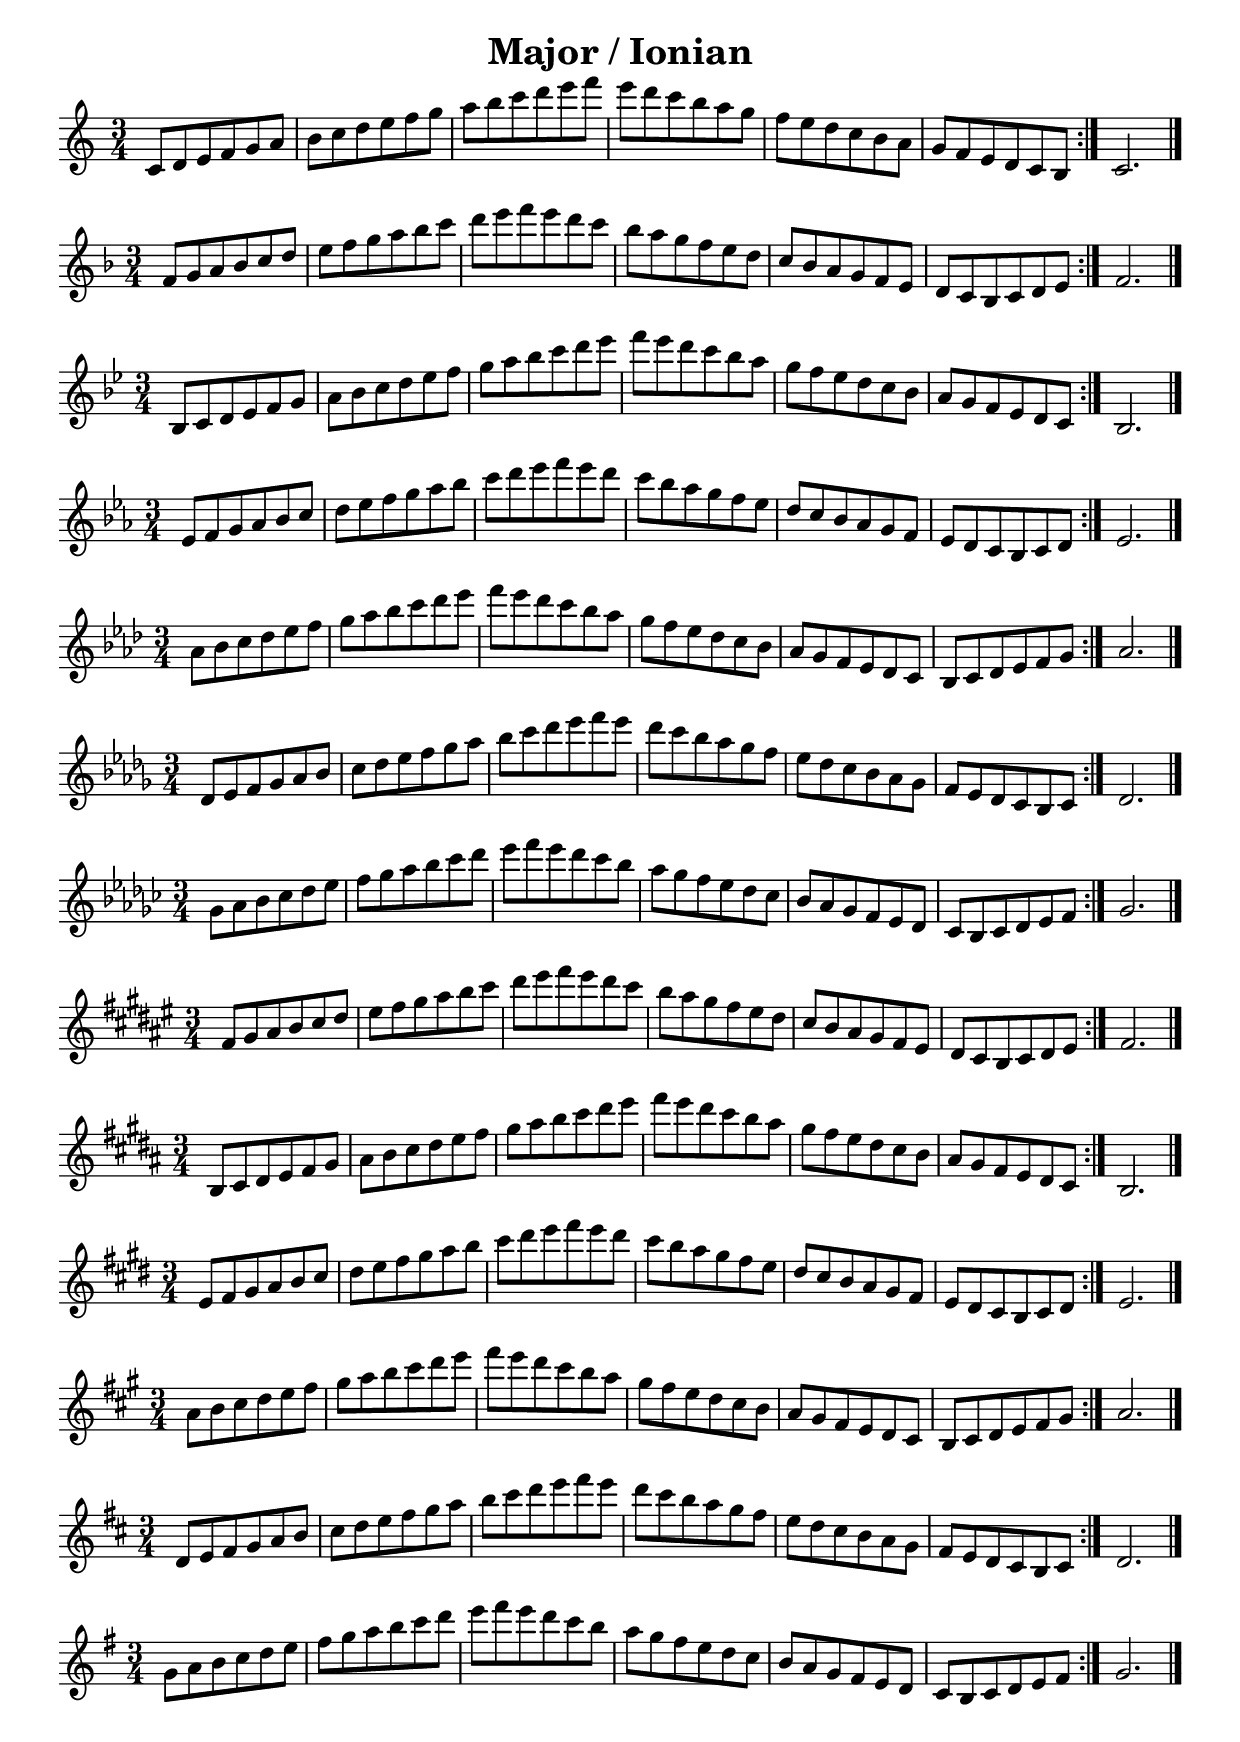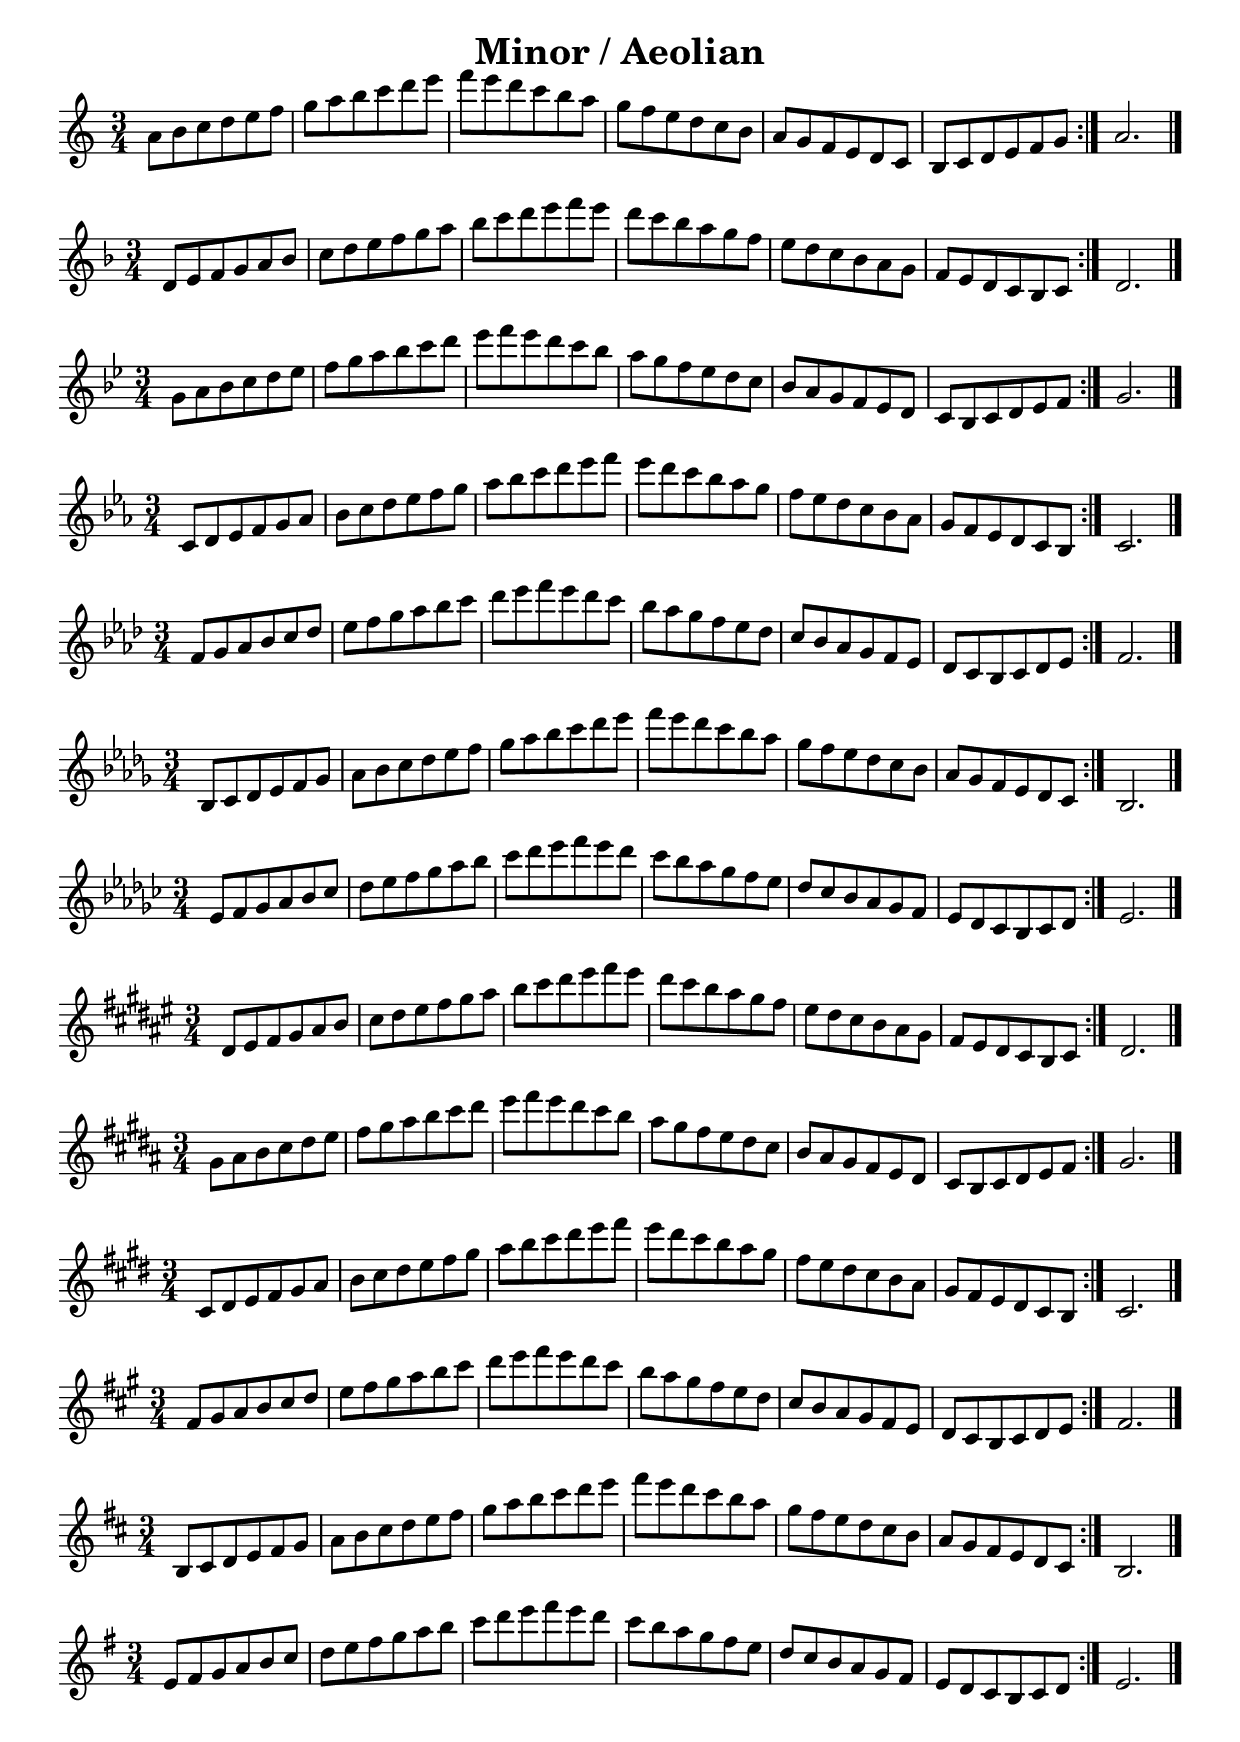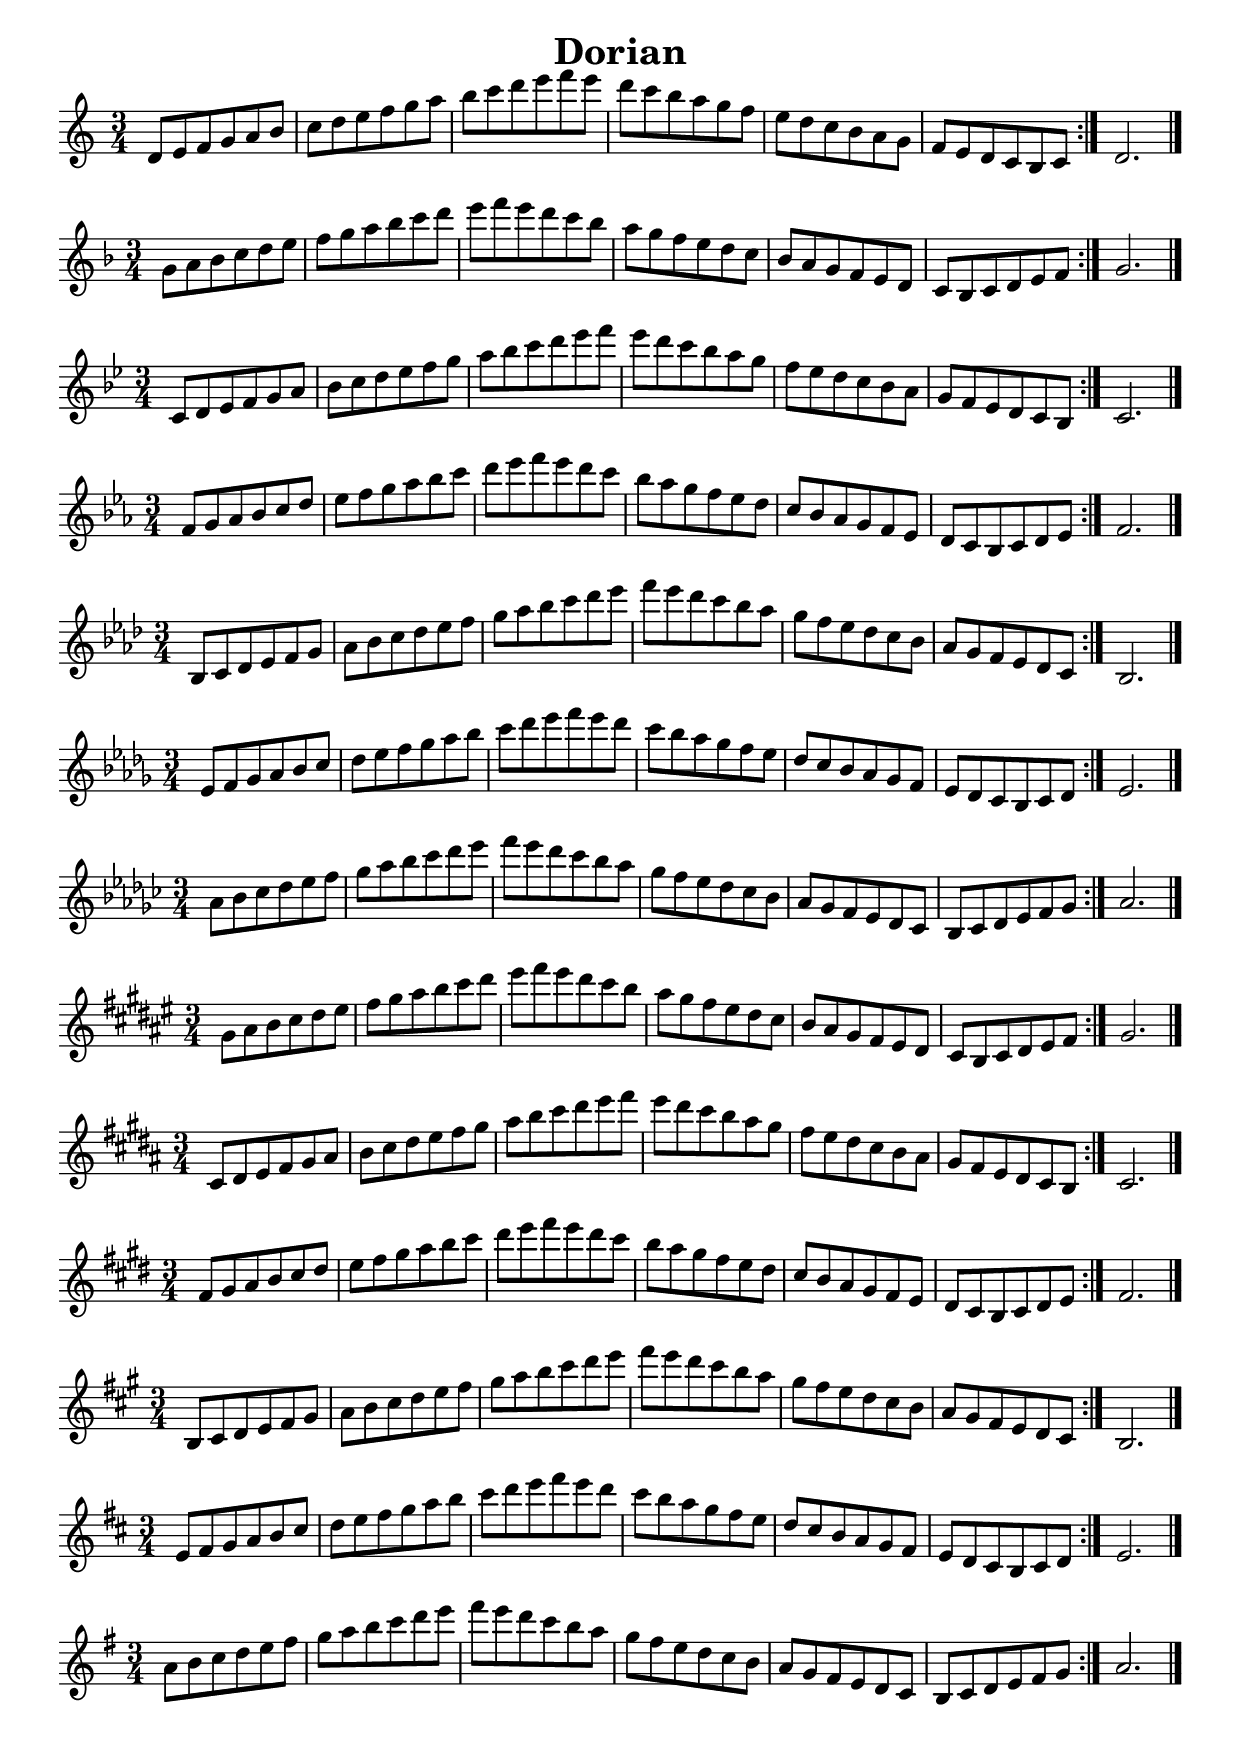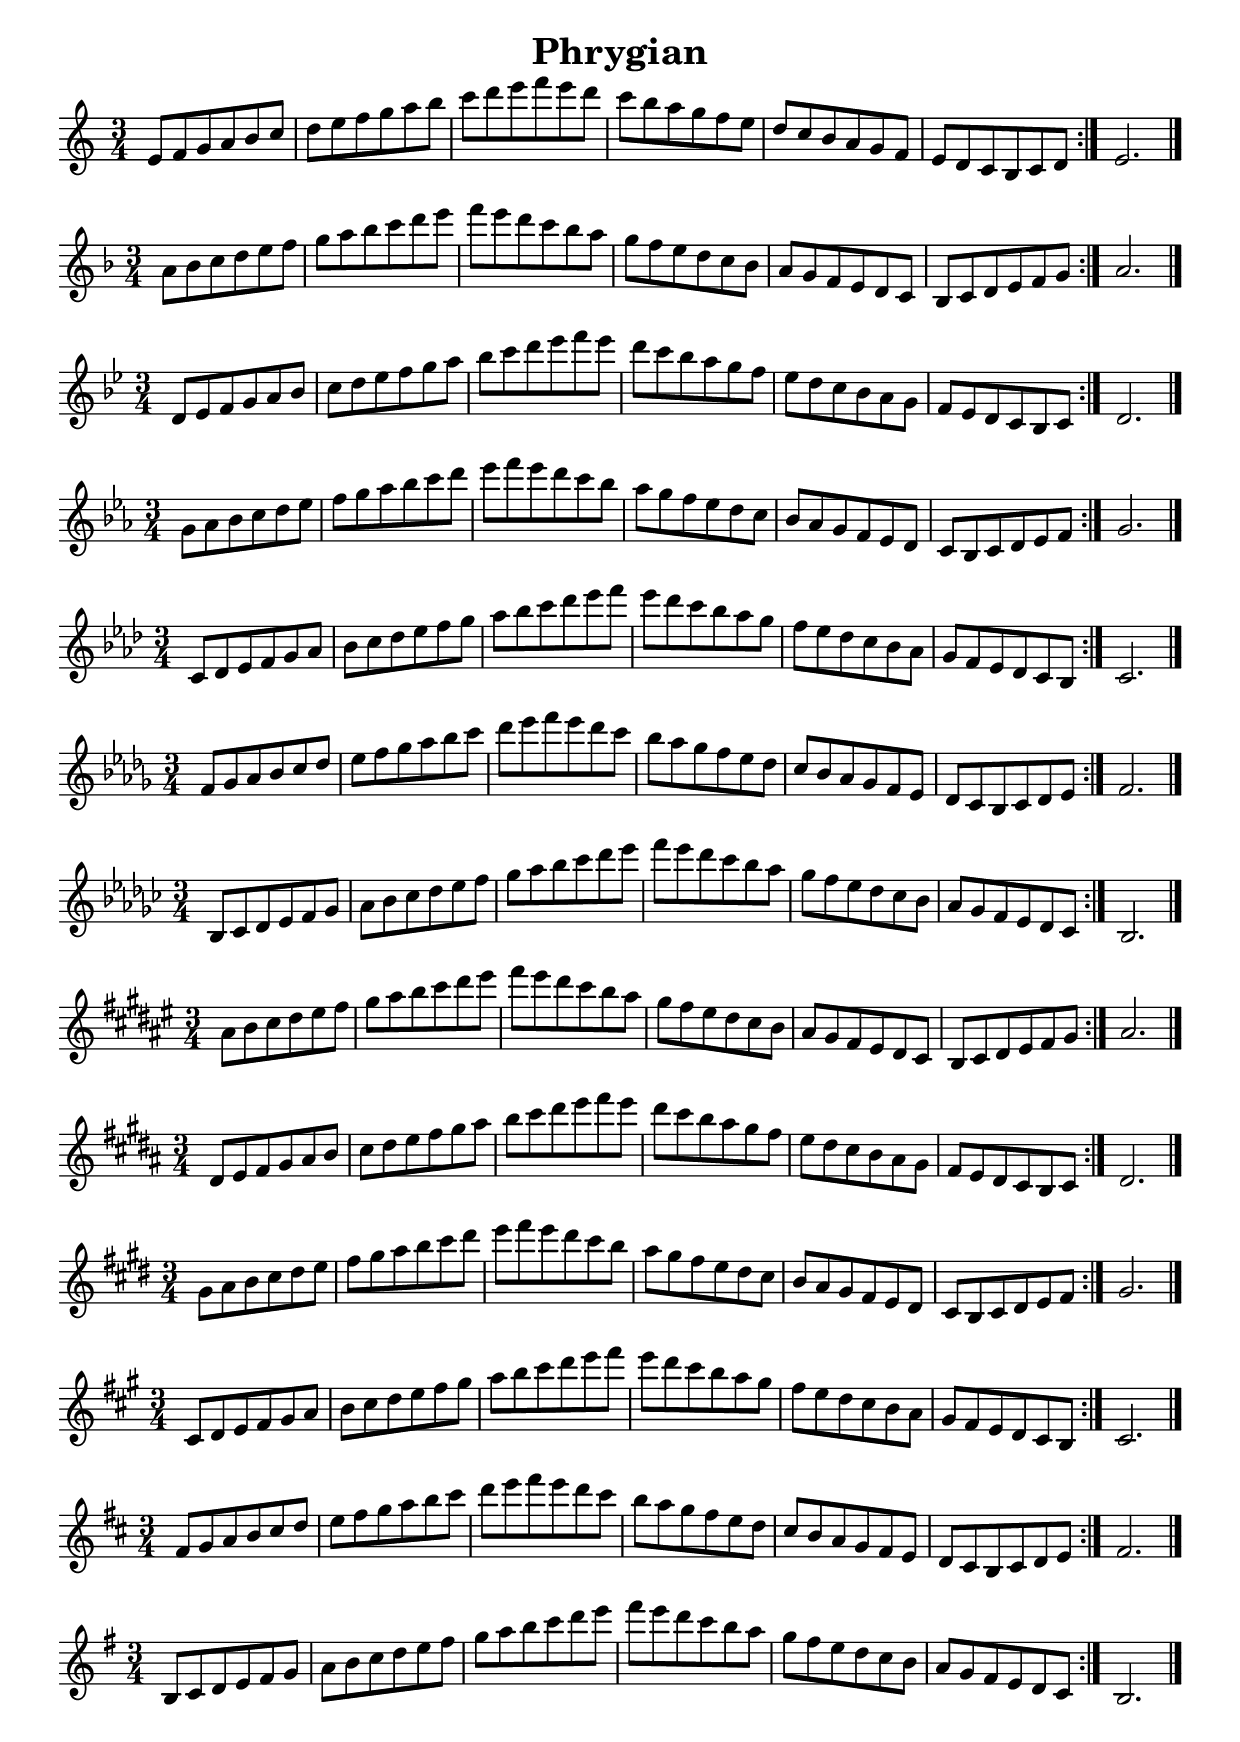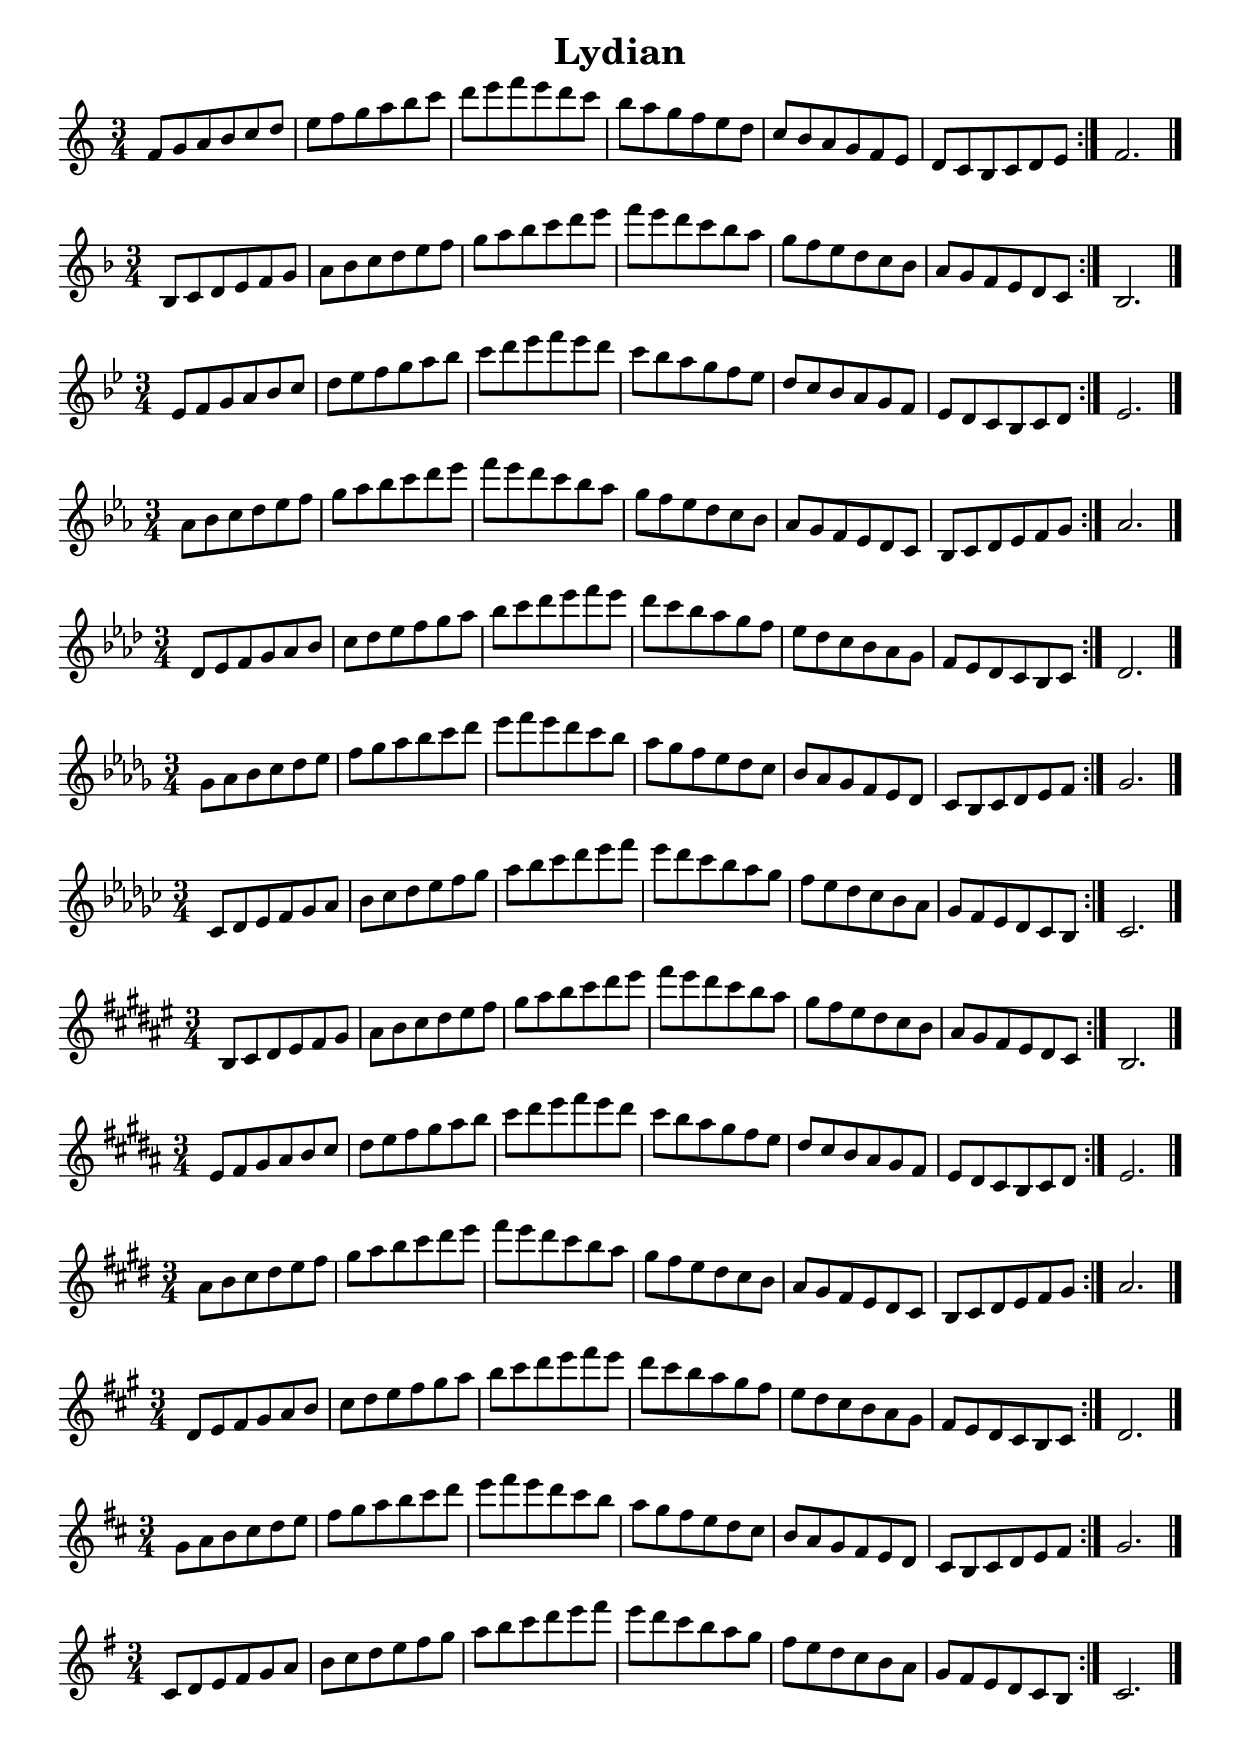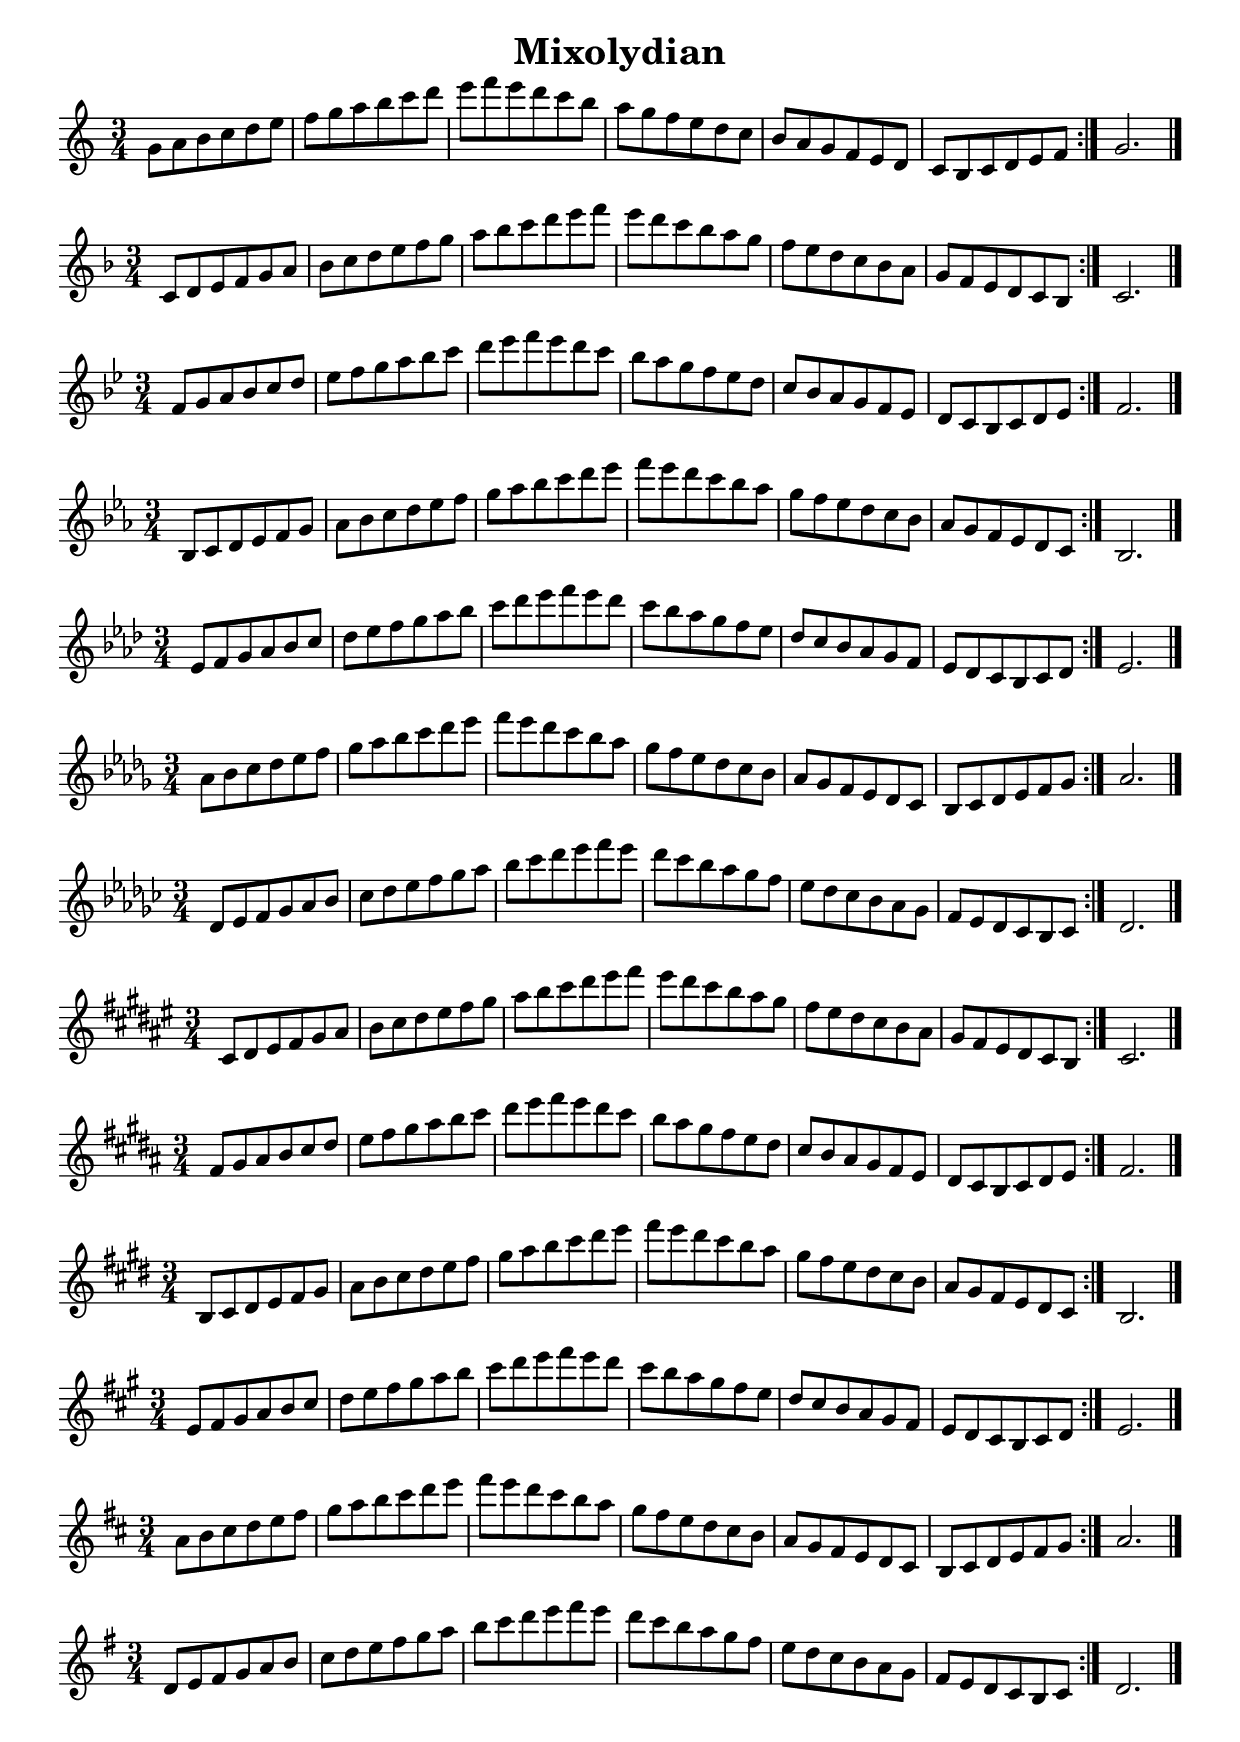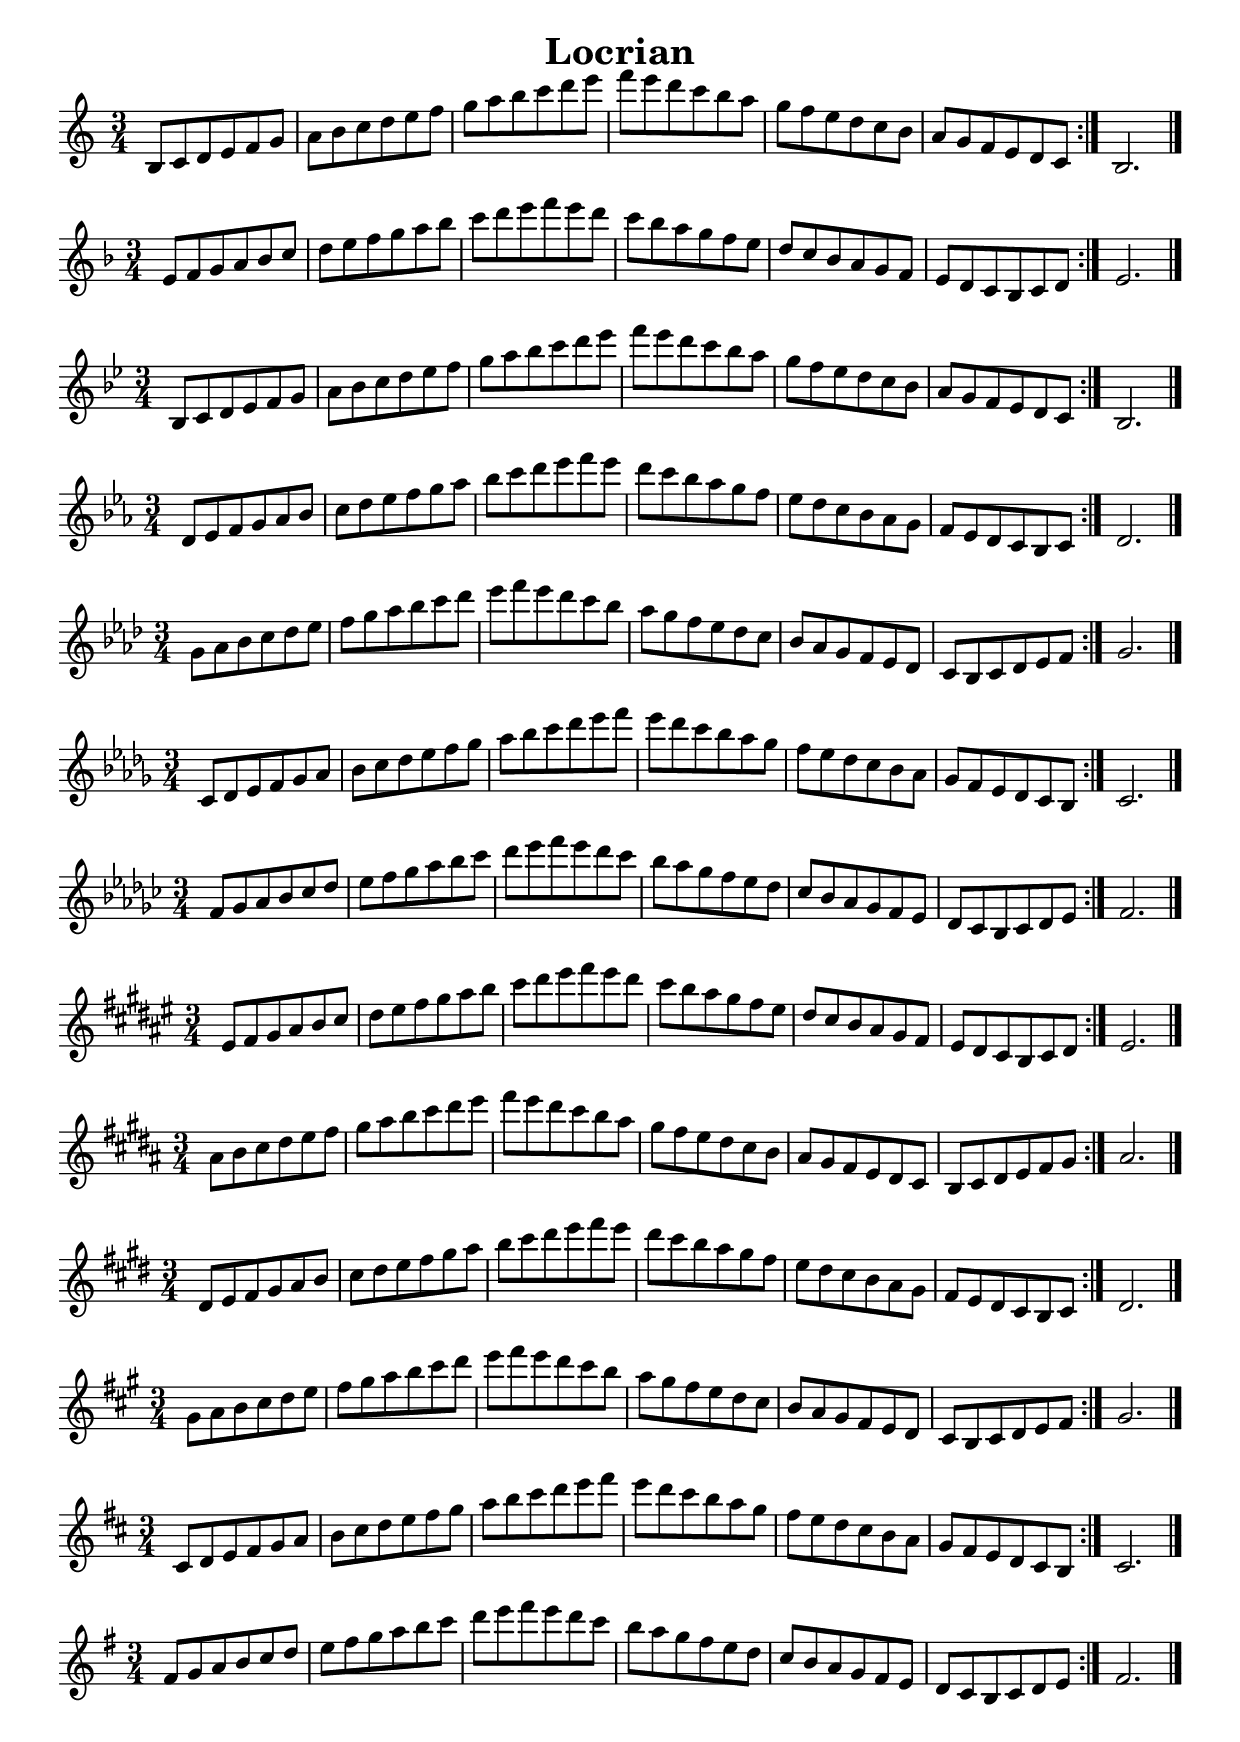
\version "2.22.1"
\language "deutsch"
cmajor = {
  \relative c' {
    \set Staff.printKeyCancellation = ##f
    \set Staff.explicitKeySignatureVisibility = #end-of-line-invisible
    \set Staff.explicitClefVisibility = #end-of-line-invisible
    \override Score.BarNumber.break-visibility = #all-invisible
    \key c \major \repeat volta 2 {
      \time 3/4
      c8 d e f g a h
      c d e f g a h
      c d e f e d
      c h a g f e d
      c h a g f e d
      c h
    } c2. \bar "|."
  }
}
aminor = {
  \relative c' {
    \set Staff.printKeyCancellation = ##f
    \set Staff.explicitKeySignatureVisibility = #end-of-line-invisible
    \set Staff.explicitClefVisibility = #end-of-line-invisible
    \override Score.BarNumber.break-visibility = #all-invisible
    \key a \minor \repeat volta 2 {
      \time 3/4
      a'8 h c d e f g
      a h c d e f e d c h
      a g f e d c h
      a g f e d c h c d e f g
    } a2. \bar "|."
  }
}
ddorian = {
  \relative c' {
    \set Staff.printKeyCancellation = ##f
    \set Staff.explicitKeySignatureVisibility = #end-of-line-invisible
    \set Staff.explicitClefVisibility = #end-of-line-invisible
    \override Score.BarNumber.break-visibility = #all-invisible
    \key d \dorian \repeat volta 2 {
      \time 3/4
      d8 e f g a h c
      d e f g a h c
      d e f e
      d c h a g f e
      d c h a g f e
      d c h c
    } d2. \bar "|."
  }
}
ephrygian = {
  \relative c' {
    \set Staff.printKeyCancellation = ##f
    \set Staff.explicitKeySignatureVisibility = #end-of-line-invisible
    \set Staff.explicitClefVisibility = #end-of-line-invisible
    \override Score.BarNumber.break-visibility = #all-invisible
    \key e \phrygian \repeat volta 2 {
      \time 3/4
      e8 f g a h c d
      e f g a h c d
      e f
      e d c h a g f
      e d c h a g f
      e d c h c d
    } e2. \bar "|."
  }
}
flydian = {
  \relative c' {
    \set Staff.printKeyCancellation = ##f
    \set Staff.explicitKeySignatureVisibility = #end-of-line-invisible
    \set Staff.explicitClefVisibility = #end-of-line-invisible
    \override Score.BarNumber.break-visibility = #all-invisible
    \key f \lydian \repeat volta 2 {
      \time 3/4
      f8 g a h c d e
      f g a h c d e
      f e d c h a g
      f e d c h a g
      f e d c h c d e
    } f2. \bar "|."
  }
}
gmixolydian = {
  \relative c' {
    \set Staff.printKeyCancellation = ##f
    \set Staff.explicitKeySignatureVisibility = #end-of-line-invisible
    \set Staff.explicitClefVisibility = #end-of-line-invisible
    \override Score.BarNumber.break-visibility = #all-invisible
    \key g \mixolydian \repeat volta 2 {
      \time 3/4
      g'8 a h c d e f
      g a h c d e f e d c h a
      g f e d c h a
      g f e d c h c d e f
    } g2. \bar "|."
  }
}
hlocrian = {
  \relative c' {
    \set Staff.printKeyCancellation = ##f
    \set Staff.explicitKeySignatureVisibility = #end-of-line-invisible
    \set Staff.explicitClefVisibility = #end-of-line-invisible
    \override Score.BarNumber.break-visibility = #all-invisible
    \key h \locrian \repeat volta 2 {
      \time 3/4
      h8 c d e f g a
      h c d e f g a
      h c d e f e d c
      h a g f e d c
      h a g f e d c
    } h2. \bar "|."
  }
}

fmajor = {
  \relative c' {
    \set Staff.printKeyCancellation = ##f
    \set Staff.explicitKeySignatureVisibility = #end-of-line-invisible
    \set Staff.explicitClefVisibility = #end-of-line-invisible
    \override Score.BarNumber.break-visibility = #all-invisible
    \key f \major \repeat volta 2 {
      \time 3/4
      f8 g a b c d e
      f g a b c d e
      f e d c b a g
      f e d c b a g
      f e d c b c d
      e
    } f2. \bar "|."
  }
}
dminor = {
  \relative c' {
    \set Staff.printKeyCancellation = ##f
    \set Staff.explicitKeySignatureVisibility = #end-of-line-invisible
    \set Staff.explicitClefVisibility = #end-of-line-invisible
    \override Score.BarNumber.break-visibility = #all-invisible
    \key d \minor \repeat volta 2 {
      \time 3/4
      d8 e f g a b c
      d e f g a b c
      d e f e
      d c b a g f e
      d c b a g f e
      d c b c
    } d2. \bar "|."
  }
}
gdorian = {
  \relative c' {
    \set Staff.printKeyCancellation = ##f
    \set Staff.explicitKeySignatureVisibility = #end-of-line-invisible
    \set Staff.explicitClefVisibility = #end-of-line-invisible
    \override Score.BarNumber.break-visibility = #all-invisible
    \key g \dorian \repeat volta 2 {
      \time 3/4
      g'8 a b c d e f
      g a b c d e f e d c b a
      g f e d c b a
      g f e d c b c d e f
    } g2. \bar "|."
  }
}
aphrygian = {
  \relative c' {
    \set Staff.printKeyCancellation = ##f
    \set Staff.explicitKeySignatureVisibility = #end-of-line-invisible
    \set Staff.explicitClefVisibility = #end-of-line-invisible
    \override Score.BarNumber.break-visibility = #all-invisible
    \key a \phrygian \repeat volta 2 {
      \time 3/4
      a'8 b c d e f g
      a b c d e f e d c b
      a g f e d c b
      a g f e d c b c d e f g
    } a2. \bar "|."
  }
}
blydian = {
  \relative c' {
    \set Staff.printKeyCancellation = ##f
    \set Staff.explicitKeySignatureVisibility = #end-of-line-invisible
    \set Staff.explicitClefVisibility = #end-of-line-invisible
    \override Score.BarNumber.break-visibility = #all-invisible
    \key b \lydian \repeat volta 2 {
      \time 3/4
      b8 c d e f g a
      b c d e f g a
      b c d e f e d c
      b a g f e d c
      b a g f e d c
    } b2. \bar "|."
  }
}
cmixolydian = {
  \relative c' {
    \set Staff.printKeyCancellation = ##f
    \set Staff.explicitKeySignatureVisibility = #end-of-line-invisible
    \set Staff.explicitClefVisibility = #end-of-line-invisible
    \override Score.BarNumber.break-visibility = #all-invisible
    \key c \mixolydian \repeat volta 2 {
      \time 3/4
      c8 d e f g a b
      c d e f g a b
      c d e f e d 
      c b a g f e d
      c b a g f e d
      c b
    } c2. \bar "|."
  }
}
elocrian = {
  \relative c' {
    \set Staff.printKeyCancellation = ##f
    \set Staff.explicitKeySignatureVisibility = #end-of-line-invisible
    \set Staff.explicitClefVisibility = #end-of-line-invisible
    \override Score.BarNumber.break-visibility = #all-invisible
    \key e \locrian \repeat volta 2 {
      \time 3/4
      e8 f g a b c d
      e f g a b c d
      e f
      e d c b a g f
      e d c b a g f
      e d c b c d
    } e2. \bar "|."
  }
}

bmajor = {
  \relative c' {
    \set Staff.printKeyCancellation = ##f
    \set Staff.explicitKeySignatureVisibility = #end-of-line-invisible
    \set Staff.explicitClefVisibility = #end-of-line-invisible
    \override Score.BarNumber.break-visibility = #all-invisible
    \key b \major \repeat volta 2 {
      \time 3/4
      b8 c d es f g a
      b c d es f g a
      b c d es f es d c
      b a g f es d c
      b a g f es d c
    } b2. \bar "|."
  }
}
gminor = {
  \relative c' {
    \set Staff.printKeyCancellation = ##f
    \set Staff.explicitKeySignatureVisibility = #end-of-line-invisible
    \set Staff.explicitClefVisibility = #end-of-line-invisible
    \override Score.BarNumber.break-visibility = #all-invisible
    \key g \minor \repeat volta 2 {
      \time 3/4
      g'8 a b c d es f
      g a b c d es f es d c b a
      g f es d c b a
      g f es d c b c d es f
    } g2. \bar "|."
  }
}
cdorian = {
  \relative c' {
    \set Staff.printKeyCancellation = ##f
    \set Staff.explicitKeySignatureVisibility = #end-of-line-invisible
    \set Staff.explicitClefVisibility = #end-of-line-invisible
    \override Score.BarNumber.break-visibility = #all-invisible
    \key c \dorian \repeat volta 2 {
      \time 3/4
      c8 d es f g a b
      c d es f g a b
      c d es f es d
      c b a g f es d
      c b a g f es d
      c b
    } c2. \bar "|."
  }
}
dphrygian = {
  \relative c' {
    \set Staff.printKeyCancellation = ##f
    \set Staff.explicitKeySignatureVisibility = #end-of-line-invisible
    \set Staff.explicitClefVisibility = #end-of-line-invisible
    \override Score.BarNumber.break-visibility = #all-invisible
    \key d \phrygian \repeat volta 2 {
      \time 3/4
      d8 es f g a b c
      d es f g a b c
      d es f es
      d c b a g f es
      d c b a g f es
      d c b c
    } d2. \bar "|."
  }
}
eslydian = {
  \relative c' {
    \set Staff.printKeyCancellation = ##f
    \set Staff.explicitKeySignatureVisibility = #end-of-line-invisible
    \set Staff.explicitClefVisibility = #end-of-line-invisible
    \override Score.BarNumber.break-visibility = #all-invisible
    \key es \lydian \repeat volta 2 {
      \time 3/4
      es8 f g a b c d
      es f g a b c d
      es f
      es d c b a g f
      es d c b a g f
      es d c b c d
    } es2. \bar "|."
  }
}
fmixolydian = {
  \relative c' {
    \set Staff.printKeyCancellation = ##f
    \set Staff.explicitKeySignatureVisibility = #end-of-line-invisible
    \set Staff.explicitClefVisibility = #end-of-line-invisible
    \override Score.BarNumber.break-visibility = #all-invisible
    \key f \mixolydian \repeat volta 2 {
      \time 3/4
      f8 g a b c d es
      f g a b c d es
      f es d c b a g
      f es d c b a g
      f es d c b c d es
    } f2. \bar "|."
  }
}
alocrian = {
  \relative c' {
    \set Staff.printKeyCancellation = ##f
    \set Staff.explicitKeySignatureVisibility = #end-of-line-invisible
    \set Staff.explicitClefVisibility = #end-of-line-invisible
    \override Score.BarNumber.break-visibility = #all-invisible
    \key a \locrian \repeat volta 2 {
      \time 3/4
      b8 c d es f g a
      b c d es f g a
      b c d es f es d c
      b a g f es d c
      b a g f es d c
    } b2. \bar "|."
  }
}

esmajor = {
  \relative c' {
    \set Staff.printKeyCancellation = ##f
    \set Staff.explicitKeySignatureVisibility = #end-of-line-invisible
    \set Staff.explicitClefVisibility = #end-of-line-invisible
    \override Score.BarNumber.break-visibility = #all-invisible
    \key es \major \repeat volta 2 {
      \time 3/4
      es8 f g as b c d
      es f g as b c d
      es f
      es d c b as g f
      es d c b as g f
      es d c b c d
    } es2. \bar "|."
  }
}
cminor = {
  \relative c' {
    \set Staff.printKeyCancellation = ##f
    \set Staff.explicitKeySignatureVisibility = #end-of-line-invisible
    \set Staff.explicitClefVisibility = #end-of-line-invisible
    \override Score.BarNumber.break-visibility = #all-invisible
    \key c \minor \repeat volta 2 {
      \time 3/4
      c8 d es f g as b
      c d es f g as b
      c d es f es d
      c b as g f es d
      c b as g f es d
      c b
    } c2. \bar "|."
  }
}
fdorian = {
  \relative c' {
    \set Staff.printKeyCancellation = ##f
    \set Staff.explicitKeySignatureVisibility = #end-of-line-invisible
    \set Staff.explicitClefVisibility = #end-of-line-invisible
    \override Score.BarNumber.break-visibility = #all-invisible
    \key f \dorian \repeat volta 2 {
      \time 3/4
      f8 g as b c d es
      f g as b c d es
      f es d c b as g
      f es d c b as g
      f es d c b c d es
    } f2. \bar "|."
  }
}
gphrygian = {
  \relative c' {
    \set Staff.printKeyCancellation = ##f
    \set Staff.explicitKeySignatureVisibility = #end-of-line-invisible
    \set Staff.explicitClefVisibility = #end-of-line-invisible
    \override Score.BarNumber.break-visibility = #all-invisible
    \key g \phrygian \repeat volta 2 {
      \time 3/4
      g'8 as b c d es f
      g as b c d es f es d c b as
      g f es d c b as
      g f es d c b c d es f 
    } g2. \bar "|."
  }
}
aslydian = {
  \relative c' {
    \set Staff.printKeyCancellation = ##f
    \set Staff.explicitKeySignatureVisibility = #end-of-line-invisible
    \set Staff.explicitClefVisibility = #end-of-line-invisible
    \override Score.BarNumber.break-visibility = #all-invisible
    \key as \lydian \repeat volta 2 {
      \time 3/4
      as'8 b c d es f g
      as b c d es f es d c b
      as g f es d c b
      as g f es d c b c d es f g
    } as2. \bar "|."
  }
}
bmixolydian = {
  \relative c' {
    \set Staff.printKeyCancellation = ##f
    \set Staff.explicitKeySignatureVisibility = #end-of-line-invisible
    \set Staff.explicitClefVisibility = #end-of-line-invisible
    \override Score.BarNumber.break-visibility = #all-invisible
    \key b \mixolydian \repeat volta 2 {
      \time 3/4
      b8 c d es f g as
      b c d es f g as
      b c d es f es d c
      b as g f es d c
      b as g f es d c
    } b2. \bar "|."
  }
}
dlocrian = {
  \relative c' {
    \set Staff.printKeyCancellation = ##f
    \set Staff.explicitKeySignatureVisibility = #end-of-line-invisible
    \set Staff.explicitClefVisibility = #end-of-line-invisible
    \override Score.BarNumber.break-visibility = #all-invisible
    \key d \locrian \repeat volta 2 {
      \time 3/4
      d8 es f g as b c
      d es f g as b c
      d es f es
      d c b as g f es
      d c b as g f es
      d c b c
    } d2. \bar "|."
  }
}

asmajor = {
  \relative c' {
    \set Staff.printKeyCancellation = ##f
    \set Staff.explicitKeySignatureVisibility = #end-of-line-invisible
    \set Staff.explicitClefVisibility = #end-of-line-invisible
    \override Score.BarNumber.break-visibility = #all-invisible
    \key as \major \repeat volta 2 {
      \time 3/4
      as'8 b c des es f g
      as b c des es f es des c b
      as g f es des c b
      as g f es des c b c des es f g
    } as2. \bar "|."
  }
}
fminor = {
  \relative c' {
    \set Staff.printKeyCancellation = ##f
    \set Staff.explicitKeySignatureVisibility = #end-of-line-invisible
    \set Staff.explicitClefVisibility = #end-of-line-invisible
    \override Score.BarNumber.break-visibility = #all-invisible
    \key f \minor \repeat volta 2 {
      \time 3/4
      f8 g as b c des es
      f g as b c des es
      f es des c b as g
      f es des c b as g
      f es des c b c des es
    } f2. \bar "|."
  }
}
bdorian = {
  \relative c' {
    \set Staff.printKeyCancellation = ##f
    \set Staff.explicitKeySignatureVisibility = #end-of-line-invisible
    \set Staff.explicitClefVisibility = #end-of-line-invisible
    \override Score.BarNumber.break-visibility = #all-invisible
    \key b \dorian \repeat volta 2 {
      \time 3/4
      b8 c des es f g as
      b c des es f g as
      b c des es f es des c
      b as g f es des c
      b as g f es des c
    } b2. \bar "|."
  }
}
cphrygian = {
  \relative c' {
    \set Staff.printKeyCancellation = ##f
    \set Staff.explicitKeySignatureVisibility = #end-of-line-invisible
    \set Staff.explicitClefVisibility = #end-of-line-invisible
    \override Score.BarNumber.break-visibility = #all-invisible
    \key c \phrygian \repeat volta 2 {
      \time 3/4
      c8 des es f g as b
      c des es f g as b
      c des es f es des
      c b as g f es des
      c b as g f es des
      c b
    } c2. \bar "|."
  }
}
deslydian = {
  \relative c' {
    \set Staff.printKeyCancellation = ##f
    \set Staff.explicitKeySignatureVisibility = #end-of-line-invisible
    \set Staff.explicitClefVisibility = #end-of-line-invisible
    \override Score.BarNumber.break-visibility = #all-invisible
    \key des \lydian \repeat volta 2 {
      \time 3/4
      des8 es f g as b c
      des es f g as b c
      des es f es
      des c b as g f es
      des c b as g f es
      des c b c
    } des2. \bar "|."
  }
}
esmixolydian = {
  \relative c' {
    \set Staff.printKeyCancellation = ##f
    \set Staff.explicitKeySignatureVisibility = #end-of-line-invisible
    \set Staff.explicitClefVisibility = #end-of-line-invisible
    \override Score.BarNumber.break-visibility = #all-invisible
    \key es \mixolydian \repeat volta 2 {
      \time 3/4
      es8 f g as b c des
      es f g as b c des
      es f
      es des c b as g f
      es des c b as g f
      es des c b c des
    } es2. \bar "|."
  }
}
glocrian = {
  \relative c' {
    \set Staff.printKeyCancellation = ##f
    \set Staff.explicitKeySignatureVisibility = #end-of-line-invisible
    \set Staff.explicitClefVisibility = #end-of-line-invisible
    \override Score.BarNumber.break-visibility = #all-invisible
    \key g \locrian \repeat volta 2 {
      \time 3/4
      g'8 as b c des es f
      g as b c des es f es des c b as
      g f es des c b as
      g f es des c b c des es f
    } g2. \bar "|."
  }
}

desmajor = {
  \relative c' {
    \set Staff.printKeyCancellation = ##f
    \set Staff.explicitKeySignatureVisibility = #end-of-line-invisible
    \set Staff.explicitClefVisibility = #end-of-line-invisible
    \override Score.BarNumber.break-visibility = #all-invisible
    \key des \major \repeat volta 2 {
      \time 3/4
      des8 es f ges as b c
      des es f ges as b c
      des es f es
      des c b as ges f es
      des c b as ges f es
      des c b c
    } des2. \bar "|."
  }
}
bminor = {
  \relative c' {
    \set Staff.printKeyCancellation = ##f
    \set Staff.explicitKeySignatureVisibility = #end-of-line-invisible
    \set Staff.explicitClefVisibility = #end-of-line-invisible
    \override Score.BarNumber.break-visibility = #all-invisible
    \key b \minor \repeat volta 2 {
      \time 3/4
      b8 c des es f ges as
      b c des es f ges as
      b c des es f es des c
      b as ges f es des c
      b as ges f es des c
    } b2. \bar "|."
  }
}
esdorian = {
  \relative c' {
    \set Staff.printKeyCancellation = ##f
    \set Staff.explicitKeySignatureVisibility = #end-of-line-invisible
    \set Staff.explicitClefVisibility = #end-of-line-invisible
    \override Score.BarNumber.break-visibility = #all-invisible
    \key es \dorian \repeat volta 2 {
      \time 3/4
      es8 f ges as b c des
      es f ges as b c des
      es f
      es des c b as ges f
      es des c b as ges f
      es des c b c des
    } es2. \bar "|."
  }
}
fphrygian = {
  \relative c' {
    \set Staff.printKeyCancellation = ##f
    \set Staff.explicitKeySignatureVisibility = #end-of-line-invisible
    \set Staff.explicitClefVisibility = #end-of-line-invisible
    \override Score.BarNumber.break-visibility = #all-invisible
    \key f \phrygian \repeat volta 2 {
      \time 3/4
      f8 ges as b c des es
      f ges as b c des es
      f es des c b as ges
      f es des c b as ges
      f es des c b c des es
    } f2. \bar "|."
  }
}
geslydian = {
  \relative c' {
    \set Staff.printKeyCancellation = ##f
    \set Staff.explicitKeySignatureVisibility = #end-of-line-invisible
    \set Staff.explicitClefVisibility = #end-of-line-invisible
    \override Score.BarNumber.break-visibility = #all-invisible
    \key ges \lydian \repeat volta 2 {
      \time 3/4
      ges'8 as b c des es f
      ges as b c des es f es des c b as
      ges f es des c b as
      ges f es des c b c des es f
    } ges2. \bar "|."
  }
}
asmixolydian = {
  \relative c' {
    \set Staff.printKeyCancellation = ##f
    \set Staff.explicitKeySignatureVisibility = #end-of-line-invisible
    \set Staff.explicitClefVisibility = #end-of-line-invisible
    \override Score.BarNumber.break-visibility = #all-invisible
    \key as \mixolydian \repeat volta 2 {
      \time 3/4
      as'8 b c des es f ges
      as b c des es f es des c b
      as ges f es des c b
      as ges f es des c b c des es f ges
    } as2. \bar "|."
  }
}
clocrian = {
  \relative c' {
    \set Staff.printKeyCancellation = ##f
    \set Staff.explicitKeySignatureVisibility = #end-of-line-invisible
    \set Staff.explicitClefVisibility = #end-of-line-invisible
    \override Score.BarNumber.break-visibility = #all-invisible
    \key c \locrian \repeat volta 2 {
      \time 3/4
      c8 des es f ges as b
      c des es f ges as b
      c des es f es des
      c b as ges f es des
      c b as ges f es des
      c b
    } c2. \bar "|."
  }
}

fismajor = {
  \relative c' {
    \set Staff.printKeyCancellation = ##f
    \set Staff.explicitKeySignatureVisibility = #end-of-line-invisible
    \set Staff.explicitClefVisibility = #end-of-line-invisible
    \override Score.BarNumber.break-visibility = #all-invisible
    \key fis \major \repeat volta 2 {
      \time 3/4
      fis8 gis ais h cis dis eis
      fis gis ais h cis dis eis
      fis eis dis cis h ais gis
      fis eis dis cis h ais gis
      fis eis dis cis h cis dis eis
    } fis2. \bar "|."
  }
}
disminor = {
  \relative c' {
    \set Staff.printKeyCancellation = ##f
    \set Staff.explicitKeySignatureVisibility = #end-of-line-invisible
    \set Staff.explicitClefVisibility = #end-of-line-invisible
    \override Score.BarNumber.break-visibility = #all-invisible
    \key dis \minor \repeat volta 2 {
      \time 3/4
      dis8 eis fis gis ais h cis
      dis eis fis gis ais h cis
      dis eis fis eis
      dis cis h ais gis fis eis
      dis cis h ais gis fis eis
      dis cis h cis
    } dis2. \bar "|."
  }
}
gisdorian = {
  \relative c' {
    \set Staff.printKeyCancellation = ##f
    \set Staff.explicitKeySignatureVisibility = #end-of-line-invisible
    \set Staff.explicitClefVisibility = #end-of-line-invisible
    \override Score.BarNumber.break-visibility = #all-invisible
    \key gis \dorian \repeat volta 2 {
      \time 3/4
      gis'8 ais h cis dis eis fis
      gis ais h cis dis eis fis eis dis cis h ais
      gis fis eis dis cis h ais
      gis fis eis dis cis h cis dis eis fis
    } gis2. \bar "|."
  }
}
aisphrygian = {
  \relative c' {
    \set Staff.printKeyCancellation = ##f
    \set Staff.explicitKeySignatureVisibility = #end-of-line-invisible
    \set Staff.explicitClefVisibility = #end-of-line-invisible
    \override Score.BarNumber.break-visibility = #all-invisible
    \key ais \phrygian \repeat volta 2 {
      \time 3/4
      ais'8 h cis dis eis fis gis
      ais h cis dis eis fis eis dis cis h
      ais gis fis eis dis cis h
      ais gis fis eis dis cis h cis dis eis fis gis
    } ais2. \bar "|."
  }
}
hlydian = {
  \relative c' {
    \set Staff.printKeyCancellation = ##f
    \set Staff.explicitKeySignatureVisibility = #end-of-line-invisible
    \set Staff.explicitClefVisibility = #end-of-line-invisible
    \override Score.BarNumber.break-visibility = #all-invisible
    \key h \lydian \repeat volta 2 {
      \time 3/4
      h8 cis dis eis fis gis ais
      h cis dis eis fis gis ais
      h cis dis eis fis eis dis cis
      h ais gis fis eis dis cis
      h ais gis fis eis dis cis
    } h2. \bar "|."
  }
}
cismixolydian = {
  \relative c' {
    \set Staff.printKeyCancellation = ##f
    \set Staff.explicitKeySignatureVisibility = #end-of-line-invisible
    \set Staff.explicitClefVisibility = #end-of-line-invisible
    \override Score.BarNumber.break-visibility = #all-invisible
    \key cis \mixolydian \repeat volta 2 {
      \time 3/4
      cis8 dis eis fis gis ais h
      cis dis eis fis gis ais h
      cis dis eis fis eis dis
      cis h ais gis fis eis dis
      cis h ais gis fis eis dis
      cis h
    } cis2. \bar "|."
  }
}
eislocrian = {
  \relative c' {
    \set Staff.printKeyCancellation = ##f
    \set Staff.explicitKeySignatureVisibility = #end-of-line-invisible
    \set Staff.explicitClefVisibility = #end-of-line-invisible
    \override Score.BarNumber.break-visibility = #all-invisible
    \key eis \locrian \repeat volta 2 {
      \time 3/4
      eis8 fis gis ais h cis dis
      eis fis gis ais h cis dis
      eis fis
      eis dis cis h ais gis fis
      eis dis cis h ais gis fis
      eis dis cis h cis dis
    } eis2. \bar "|."
  }
}

gesmajor = {
  \relative c' {
    \set Staff.printKeyCancellation = ##f
    \set Staff.explicitKeySignatureVisibility = #end-of-line-invisible
    \set Staff.explicitClefVisibility = #end-of-line-invisible
    \override Score.BarNumber.break-visibility = #all-invisible
    \key ges \major \repeat volta 2 {
      \time 3/4
      ges'8 as b ces des es f
      ges as b ces des es f es des ces b as
      ges f es des ces b as
      ges f es des ces b ces des es f
    } ges2. \bar "|."
  }
}
esminor = {
  \relative c' {
    \set Staff.printKeyCancellation = ##f
    \set Staff.explicitKeySignatureVisibility = #end-of-line-invisible
    \set Staff.explicitClefVisibility = #end-of-line-invisible
    \override Score.BarNumber.break-visibility = #all-invisible
    \key es \minor \repeat volta 2 {
      \time 3/4
      es8 f ges as b ces des
      es f ges as b ces des
      es f
      es des ces b as ges f
      es des ces b as ges f
      es des ces b ces des
    } es2. \bar "|."
  }
}
asdorian = {
  \relative c' {
    \set Staff.printKeyCancellation = ##f
    \set Staff.explicitKeySignatureVisibility = #end-of-line-invisible
    \set Staff.explicitClefVisibility = #end-of-line-invisible
    \override Score.BarNumber.break-visibility = #all-invisible
    \key as \dorian \repeat volta 2 {
      \time 3/4
      as'8 b ces des es f ges
      as b ces des es f es des ces b
      as ges f es des ces b
      as ges f es des ces b ces des es f ges
    } as2. \bar "|."
  }
}
bphrygian = {
  \relative c' {
    \set Staff.printKeyCancellation = ##f
    \set Staff.explicitKeySignatureVisibility = #end-of-line-invisible
    \set Staff.explicitClefVisibility = #end-of-line-invisible
    \override Score.BarNumber.break-visibility = #all-invisible
    \key b \phrygian \repeat volta 2 {
      \time 3/4
      b8 ces des es f ges as
      b ces des es f ges as
      b ces des es f es des ces
      b as ges f es des ces
      b as ges f es des ces
    } b2. \bar "|."
  }
}
ceslydian = {
  \relative c' {
    \set Staff.printKeyCancellation = ##f
    \set Staff.explicitKeySignatureVisibility = #end-of-line-invisible
    \set Staff.explicitClefVisibility = #end-of-line-invisible
    \override Score.BarNumber.break-visibility = #all-invisible
    \key ces \lydian \repeat volta 2 {
      \time 3/4
      ces8 des es f ges as b
      ces des es f ges as b
      ces des es f es des
      ces b as ges f es des
      ces b as ges f es des
      ces b
    } ces2. \bar "|."
  }
}
desmixolydian = {
  \relative c' {
    \set Staff.printKeyCancellation = ##f
    \set Staff.explicitKeySignatureVisibility = #end-of-line-invisible
    \set Staff.explicitClefVisibility = #end-of-line-invisible
    \override Score.BarNumber.break-visibility = #all-invisible
    \key des \mixolydian \repeat volta 2 {
      \time 3/4
      des8 es f ges as b ces
      des es f ges as b ces
      des es f es
      des ces b as ges f es
      des ces b as ges f es
      des ces b ces
    } des2. \bar "|."
  }
}
flocrian = {
  \relative c' {
    \set Staff.printKeyCancellation = ##f
    \set Staff.explicitKeySignatureVisibility = #end-of-line-invisible
    \set Staff.explicitClefVisibility = #end-of-line-invisible
    \override Score.BarNumber.break-visibility = #all-invisible
    \key f \locrian \repeat volta 2 {
      \time 3/4
      f8 ges as b ces des es
      f ges as b ces des es
      f es des ces b as ges
      f es des ces b as ges
      f es des ces b ces des es
    } f2. \bar "|."
  }
}

hmajor = {
  \relative c' {
    \set Staff.printKeyCancellation = ##f
    \set Staff.explicitKeySignatureVisibility = #end-of-line-invisible
    \set Staff.explicitClefVisibility = #end-of-line-invisible
    \override Score.BarNumber.break-visibility = #all-invisible
    \key h \major \repeat volta 2 {
      \time 3/4
      h8 cis dis e fis gis ais
      h cis dis e fis gis ais
      h cis dis e fis e dis cis
      h ais gis fis e dis cis
      h ais gis fis e dis cis
    } h2. \bar "|."
  }
}
gisminor = {
  \relative c' {
    \set Staff.printKeyCancellation = ##f
    \set Staff.explicitKeySignatureVisibility = #end-of-line-invisible
    \set Staff.explicitClefVisibility = #end-of-line-invisible
    \override Score.BarNumber.break-visibility = #all-invisible
    \key gis \minor \repeat volta 2 {
      \time 3/4
      gis'8 ais h cis dis e fis
      gis ais h cis dis e fis e dis cis h ais
      gis fis e dis cis h ais
      gis fis e dis cis h cis dis e fis
    } gis2. \bar "|."
  }
}
cisdorian = {
  \relative c' {
    \set Staff.printKeyCancellation = ##f
    \set Staff.explicitKeySignatureVisibility = #end-of-line-invisible
    \set Staff.explicitClefVisibility = #end-of-line-invisible
    \override Score.BarNumber.break-visibility = #all-invisible
    \key cis \dorian \repeat volta 2 {
      \time 3/4
      cis8 dis e fis gis ais h
      cis dis e fis gis ais h
      cis dis e fis e dis
      cis h ais gis fis e dis
      cis h ais gis fis e dis
      cis h
    } cis2. \bar "|."
  }
}
disphrygian = {
  \relative c' {
    \set Staff.printKeyCancellation = ##f
    \set Staff.explicitKeySignatureVisibility = #end-of-line-invisible
    \set Staff.explicitClefVisibility = #end-of-line-invisible
    \override Score.BarNumber.break-visibility = #all-invisible
    \key dis \phrygian \repeat volta 2 {
      \time 3/4
      dis8 e fis gis ais h cis
      dis e fis gis ais h cis
      dis e fis e
      dis cis h ais gis fis e
      dis cis h ais gis fis e
      dis cis h cis
    } dis2. \bar "|."
  }
}
elydian = {
  \relative c' {
    \set Staff.printKeyCancellation = ##f
    \set Staff.explicitKeySignatureVisibility = #end-of-line-invisible
    \set Staff.explicitClefVisibility = #end-of-line-invisible
    \override Score.BarNumber.break-visibility = #all-invisible
    \key e \lydian \repeat volta 2 {
      \time 3/4
      e8 fis gis ais h cis dis
      e fis gis ais h cis dis
      e fis
      e dis cis h ais gis fis
      e dis cis h ais gis fis
      e dis cis h cis dis
    } e2. \bar "|."
  }
}
fismixolydian = {
  \relative c' {
    \set Staff.printKeyCancellation = ##f
    \set Staff.explicitKeySignatureVisibility = #end-of-line-invisible
    \set Staff.explicitClefVisibility = #end-of-line-invisible
    \override Score.BarNumber.break-visibility = #all-invisible
    \key fis \mixolydian \repeat volta 2 {
      \time 3/4
      fis8 gis ais h cis dis e
      fis gis ais h cis dis e
      fis e dis cis h ais gis
      fis e dis cis h ais gis
      fis e dis cis h cis dis e
    } fis2. \bar "|."
  }
}
aislocrian = {
  \relative c' {
    \set Staff.printKeyCancellation = ##f
    \set Staff.explicitKeySignatureVisibility = #end-of-line-invisible
    \set Staff.explicitClefVisibility = #end-of-line-invisible
    \override Score.BarNumber.break-visibility = #all-invisible
    \key ais \locrian \repeat volta 2 {
      \time 3/4
      ais'8 h cis dis e fis gis
      ais h cis dis e fis e dis cis h
      ais gis fis e dis cis h
      ais gis fis e dis cis h cis dis e fis gis
    } ais2. \bar "|."
  }
}

emajor = {
  \relative c' {
    \set Staff.printKeyCancellation = ##f
    \set Staff.explicitKeySignatureVisibility = #end-of-line-invisible
    \set Staff.explicitClefVisibility = #end-of-line-invisible
    \override Score.BarNumber.break-visibility = #all-invisible
    \key e \major \repeat volta 2 {
      \time 3/4
      e8 fis gis a h cis dis
      e fis gis a h cis dis
      e fis
      e dis cis h a gis fis
      e dis cis h a gis fis
      e dis cis h cis dis
    } e2. \bar "|."
  }
}
cisminor = {
  \relative c' {
    \set Staff.printKeyCancellation = ##f
    \set Staff.explicitKeySignatureVisibility = #end-of-line-invisible
    \set Staff.explicitClefVisibility = #end-of-line-invisible
    \override Score.BarNumber.break-visibility = #all-invisible
    \key cis \minor \repeat volta 2 {
      \time 3/4
      cis8 dis e fis gis a h
      cis dis e fis gis a h
      cis dis e fis e dis
      cis h a gis fis e dis
      cis h a gis fis e dis
      cis h
    } cis2. \bar "|."
  }
}
fisdorian = {
  \relative c' {
    \set Staff.printKeyCancellation = ##f
    \set Staff.explicitKeySignatureVisibility = #end-of-line-invisible
    \set Staff.explicitClefVisibility = #end-of-line-invisible
    \override Score.BarNumber.break-visibility = #all-invisible
    \key fis \dorian \repeat volta 2 {
      \time 3/4
      fis8 gis a h cis dis e
      fis gis a h cis dis e
      fis e dis cis h a gis
      fis e dis cis h a gis
      fis e dis cis h cis dis e
    } fis2. \bar "|."
  }
}
gisphrygian = {
  \relative c' {
    \set Staff.printKeyCancellation = ##f
    \set Staff.explicitKeySignatureVisibility = #end-of-line-invisible
    \set Staff.explicitClefVisibility = #end-of-line-invisible
    \override Score.BarNumber.break-visibility = #all-invisible
    \key gis \phrygian \repeat volta 2 {
      \time 3/4
      gis'8 a h cis dis e fis
      gis a h cis dis e fis e dis cis h a
      gis fis e dis cis h a
      gis fis e dis cis h cis dis e fis
    } gis2. \bar "|."
  }
}
alydian = {
  \relative c' {
    \set Staff.printKeyCancellation = ##f
    \set Staff.explicitKeySignatureVisibility = #end-of-line-invisible
    \set Staff.explicitClefVisibility = #end-of-line-invisible
    \override Score.BarNumber.break-visibility = #all-invisible
    \key a \lydian \repeat volta 2 {
      \time 3/4
      a'8 h cis dis e fis gis
      a h cis dis e fis e dis cis h
      a gis fis e dis cis h
      a gis fis e dis cis h cis dis e fis gis
    } a2. \bar "|."
  }
}
hmixolydian = {
  \relative c' {
    \set Staff.printKeyCancellation = ##f
    \set Staff.explicitKeySignatureVisibility = #end-of-line-invisible
    \set Staff.explicitClefVisibility = #end-of-line-invisible
    \override Score.BarNumber.break-visibility = #all-invisible
    \key h \mixolydian \repeat volta 2 {
      \time 3/4
      h8 cis dis e fis gis a
      h cis dis e fis gis a
      h cis dis e fis e dis cis
      h a gis fis e dis cis
      h a gis fis e dis cis
    } h2. \bar "|."
  }
}
dislocrian = {
  \relative c' {
    \set Staff.printKeyCancellation = ##f
    \set Staff.explicitKeySignatureVisibility = #end-of-line-invisible
    \set Staff.explicitClefVisibility = #end-of-line-invisible
    \override Score.BarNumber.break-visibility = #all-invisible
    \key dis \locrian \repeat volta 2 {
      \time 3/4
      dis8 e fis gis a h cis
      dis e fis gis a h cis
      dis e fis e
      dis cis h a gis fis e
      dis cis h a gis fis e
      dis cis h cis
    } dis2. \bar "|."
  }
}

amajor = {
  \relative c' {
    \set Staff.printKeyCancellation = ##f
    \set Staff.explicitKeySignatureVisibility = #end-of-line-invisible
    \set Staff.explicitClefVisibility = #end-of-line-invisible
    \override Score.BarNumber.break-visibility = #all-invisible
    \key a \major \repeat volta 2 {
      \time 3/4
      a'8 h cis d e fis gis
      a h cis d e fis e d cis h
      a gis fis e d cis h
      a gis fis e d cis h cis d e fis gis
    } a2. \bar "|."
  }
}
fisminor = {
  \relative c' {
    \set Staff.printKeyCancellation = ##f
    \set Staff.explicitKeySignatureVisibility = #end-of-line-invisible
    \set Staff.explicitClefVisibility = #end-of-line-invisible
    \override Score.BarNumber.break-visibility = #all-invisible
    \key fis \minor \repeat volta 2 {
      \time 3/4
      fis8 gis a h cis d e
      fis gis a h cis d e
      fis e d cis h a gis
      fis e d cis h a gis
      fis e d cis h cis d e
    } fis2. \bar "|."
  }
}
hdorian = {
  \relative c' {
    \set Staff.printKeyCancellation = ##f
    \set Staff.explicitKeySignatureVisibility = #end-of-line-invisible
    \set Staff.explicitClefVisibility = #end-of-line-invisible
    \override Score.BarNumber.break-visibility = #all-invisible
    \key h \dorian \repeat volta 2 {
      \time 3/4
      h8 cis d e fis gis a
      h cis d e fis gis a
      h cis d e fis e d cis
      h a gis fis e d cis
      h a gis fis e d cis
    } h2. \bar "|."
  }
}
cisphrygian = {
  \relative c' {
    \set Staff.printKeyCancellation = ##f
    \set Staff.explicitKeySignatureVisibility = #end-of-line-invisible
    \set Staff.explicitClefVisibility = #end-of-line-invisible
    \override Score.BarNumber.break-visibility = #all-invisible
    \key cis \phrygian \repeat volta 2 {
      \time 3/4
      cis8 d e fis gis a h
      cis d e fis gis a h
      cis d e fis e d
      cis h a gis fis e d
      cis h a gis fis e d
      cis h
    } cis2. \bar "|."
  }
}
dlydian = {
  \relative c' {
    \set Staff.printKeyCancellation = ##f
    \set Staff.explicitKeySignatureVisibility = #end-of-line-invisible
    \set Staff.explicitClefVisibility = #end-of-line-invisible
    \override Score.BarNumber.break-visibility = #all-invisible
    \key d \lydian \repeat volta 2 {
      \time 3/4
      d8 e fis gis a h cis
      d e fis gis a h cis
      d e fis e
      d cis h a gis fis e
      d cis h a gis fis e
      d cis h cis
    } d2. \bar "|."
  }
}
emixolydian = {
  \relative c' {
    \set Staff.printKeyCancellation = ##f
    \set Staff.explicitKeySignatureVisibility = #end-of-line-invisible
    \set Staff.explicitClefVisibility = #end-of-line-invisible
    \override Score.BarNumber.break-visibility = #all-invisible
    \key e \mixolydian \repeat volta 2 {
      \time 3/4
      e8 fis gis a h cis d
      e fis gis a h cis d
      e fis
      e d cis h a gis fis
      e d cis h a gis fis
      e d cis h cis d
    } e2. \bar "|."
  }
}
gislocrian = {
  \relative c' {
    \set Staff.printKeyCancellation = ##f
    \set Staff.explicitKeySignatureVisibility = #end-of-line-invisible
    \set Staff.explicitClefVisibility = #end-of-line-invisible
    \override Score.BarNumber.break-visibility = #all-invisible
    \key gis \locrian \repeat volta 2 {
      \time 3/4
      gis'8 a h cis d e fis
      gis a h cis d e fis e d cis h a
      gis fis e d cis h a
      gis fis e d cis h cis d e fis
    } gis2. \bar "|."
  }
}

dmajor = {
  \relative c' {
    \set Staff.printKeyCancellation = ##f
    \set Staff.explicitKeySignatureVisibility = #end-of-line-invisible
    \set Staff.explicitClefVisibility = #end-of-line-invisible
    \override Score.BarNumber.break-visibility = #all-invisible
    \key d \major \repeat volta 2 {
      \time 3/4
      d8 e fis g a h cis
      d e fis g a h cis
      d e fis e
      d cis h a g fis e
      d cis h a g fis e
      d cis h cis
    } d2. \bar "|."
  }
}
hminor = {
  \relative c' {
    \set Staff.printKeyCancellation = ##f
    \set Staff.explicitKeySignatureVisibility = #end-of-line-invisible
    \set Staff.explicitClefVisibility = #end-of-line-invisible
    \override Score.BarNumber.break-visibility = #all-invisible
    \key h \minor \repeat volta 2 {
      \time 3/4
      h8 cis d e fis g a
      h cis d e fis g a
      h cis d e fis e d cis
      h a g fis e d cis
      h a g fis e d cis
    } h2. \bar "|."
  }
}
edorian = {
  \relative c' {
    \set Staff.printKeyCancellation = ##f
    \set Staff.explicitKeySignatureVisibility = #end-of-line-invisible
    \set Staff.explicitClefVisibility = #end-of-line-invisible
    \override Score.BarNumber.break-visibility = #all-invisible
    \key e \dorian \repeat volta 2 {
      \time 3/4
      e8 fis g a h cis d
      e fis g a h cis d
      e fis
      e d cis h a g fis
      e d cis h a g fis
      e d cis h cis d
    } e2. \bar "|."
  }
}
fisphrygian = {
  \relative c' {
    \set Staff.printKeyCancellation = ##f
    \set Staff.explicitKeySignatureVisibility = #end-of-line-invisible
    \set Staff.explicitClefVisibility = #end-of-line-invisible
    \override Score.BarNumber.break-visibility = #all-invisible
    \key fis \phrygian \repeat volta 2 {
      \time 3/4
      fis8 g a h cis d e
      fis g a h cis d e
      fis e d cis h a g
      fis e d cis h a g
      fis e d cis h cis d e
    } fis2. \bar "|."
  }
}
glydian = {
  \relative c' {
    \set Staff.printKeyCancellation = ##f
    \set Staff.explicitKeySignatureVisibility = #end-of-line-invisible
    \set Staff.explicitClefVisibility = #end-of-line-invisible
    \override Score.BarNumber.break-visibility = #all-invisible
    \key g \lydian \repeat volta 2 {
      \time 3/4
      g'8 a h cis d e fis
      g a h cis d e fis e d cis h a
      g fis e d cis h a
      g fis e d cis h cis d e fis
    } g2. \bar "|."
  }
}
amixolydian = {
  \relative c' {
    \set Staff.printKeyCancellation = ##f
    \set Staff.explicitKeySignatureVisibility = #end-of-line-invisible
    \set Staff.explicitClefVisibility = #end-of-line-invisible
    \override Score.BarNumber.break-visibility = #all-invisible
    \key a \mixolydian \repeat volta 2 {
      \time 3/4
      a'8 h cis d e fis g
      a h cis d e fis e d cis h
      a g fis e d cis h
      a g fis e d cis h cis d e fis g
    } a2. \bar "|."
  }
}
cislocrian = {
  \relative c' {
    \set Staff.printKeyCancellation = ##f
    \set Staff.explicitKeySignatureVisibility = #end-of-line-invisible
    \set Staff.explicitClefVisibility = #end-of-line-invisible
    \override Score.BarNumber.break-visibility = #all-invisible
    \key cis \locrian \repeat volta 2 {
      \time 3/4
      cis8 d e fis g a h
      cis d e fis g a h
      cis d e fis e d
      cis h a g fis e d
      cis h a g fis e d
      cis h
    } cis2. \bar "|."
  }
}

gmajor = {
  \relative c' {
    \set Staff.printKeyCancellation = ##f
    \set Staff.explicitKeySignatureVisibility = #end-of-line-invisible
    \set Staff.explicitClefVisibility = #end-of-line-invisible
    \override Score.BarNumber.break-visibility = #all-invisible
    \key g \major \repeat volta 2 {
      \time 3/4
      g'8 a h c d e fis
      g a h c d e fis e d c h a
      g fis e d c h a
      g fis e d c h c d e fis
    } g2. \bar "|."
  }
}
eminor = {
  \relative c' {
    \set Staff.printKeyCancellation = ##f
    \set Staff.explicitKeySignatureVisibility = #end-of-line-invisible
    \set Staff.explicitClefVisibility = #end-of-line-invisible
    \override Score.BarNumber.break-visibility = #all-invisible
    \key e \minor \repeat volta 2 {
      \time 3/4
      e8 fis g a h c d
      e fis g a h c d
      e fis
      e d c h a g fis
      e d c h a g fis
      e d c h c d
    } e2. \bar "|."
  }
}
adorian = {
  \relative c' {
    \set Staff.printKeyCancellation = ##f
    \set Staff.explicitKeySignatureVisibility = #end-of-line-invisible
    \set Staff.explicitClefVisibility = #end-of-line-invisible
    \override Score.BarNumber.break-visibility = #all-invisible
    \key a \dorian \repeat volta 2 {
      \time 3/4
      a'8 h c d e fis g
      a h c d e fis e d c h
      a g fis e d c h
      a g fis e d c h c d e fis g
    } a2. \bar "|."
  }
}
hphrygian = {
  \relative c' {
    \set Staff.printKeyCancellation = ##f
    \set Staff.explicitKeySignatureVisibility = #end-of-line-invisible
    \set Staff.explicitClefVisibility = #end-of-line-invisible
    \override Score.BarNumber.break-visibility = #all-invisible
    \key h \phrygian \repeat volta 2 {
      \time 3/4
      h8 c d e fis g a
      h c d e fis g a
      h c d e fis e d c
      h a g fis e d c
      h a g fis e d c
    } h2. \bar "|."
  }
}
clydian = {
  \relative c' {
    \set Staff.printKeyCancellation = ##f
    \set Staff.explicitKeySignatureVisibility = #end-of-line-invisible
    \set Staff.explicitClefVisibility = #end-of-line-invisible
    \override Score.BarNumber.break-visibility = #all-invisible
    \key c \lydian \repeat volta 2 {
      \time 3/4
      c8 d e fis g a h
      c d e fis g a h
      c d e fis e d
      c h a g fis e d
      c h a g fis e d
      c h
    } c2. \bar "|."
  }
}
dmixolydian = {
  \relative c' {
    \set Staff.printKeyCancellation = ##f
    \set Staff.explicitKeySignatureVisibility = #end-of-line-invisible
    \set Staff.explicitClefVisibility = #end-of-line-invisible
    \override Score.BarNumber.break-visibility = #all-invisible
    \key d \mixolydian \repeat volta 2 {
      \time 3/4
      d8 e fis g a h c
      d e fis g a h c
      d e fis e
      d c h a g fis e
      d c h a g fis e
      d c h c
    } d2. \bar "|."
  }
}
fislocrian = {
  \relative c' {
    \set Staff.printKeyCancellation = ##f
    \set Staff.explicitKeySignatureVisibility = #end-of-line-invisible
    \set Staff.explicitClefVisibility = #end-of-line-invisible
    \override Score.BarNumber.break-visibility = #all-invisible
    \key fis \locrian \repeat volta 2 {
      \time 3/4
      fis8 g a h c d e
      fis g a h c d e
      fis e d c h a g
      fis e d c h a g
      fis e d c h c d e
    } fis2. \bar "|."
  }
}


\paper {
  indent = 0.0
  print-page-number = #f
}
\header {
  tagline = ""
}
\bookpart {
  \header {
    title = "Major / Ionian"
  }
\score {\new Staff{\cmajor}}
\score {\new Staff{\fmajor}}
\score {\new Staff{\bmajor}}
\score {\new Staff{\esmajor}}
\score {\new Staff{\asmajor}}
\score {\new Staff{\desmajor}}
\score {\new Staff{\gesmajor}}
\score {\new Staff{\fismajor}}
\score {\new Staff{\hmajor}}
\score {\new Staff{\emajor}}
\score {\new Staff{\amajor}}
\score {\new Staff{\dmajor}}
\score {\new Staff{\gmajor}}
}

\pageBreak
\bookpart {
  \header {
    title = "Minor / Aeolian"
  }
\score {\new Staff{\aminor}}
\score {\new Staff{\dminor}}
\score {\new Staff{\gminor}}
\score {\new Staff{\cminor}}
\score {\new Staff{\fminor}}
\score {\new Staff{\bminor}}
\score {\new Staff{\esminor}}
\score {\new Staff{\disminor}}
\score {\new Staff{\gisminor}}
\score {\new Staff{\cisminor}}
\score {\new Staff{\fisminor}}
\score {\new Staff{\hminor}}
\score {\new Staff{\eminor}}
}

\pageBreak
\bookpart {
  \header {
    title = "Dorian"
  }
  \score {\new Staff{\ddorian}}
  \score {\new Staff{\gdorian}}
  \score {\new Staff{\cdorian}}
  \score {\new Staff{\fdorian}}
  \score {\new Staff{\bdorian}}
  \score {\new Staff{\esdorian}}
  \score {\new Staff{\asdorian}}
  \score {\new Staff{\gisdorian}}
  \score {\new Staff{\cisdorian}}
  \score {\new Staff{\fisdorian}}
  \score {\new Staff{\hdorian}}
  \score {\new Staff{\edorian}}
  \score {\new Staff{\adorian}}
  
}

\pageBreak
\bookpart {
  \header {
    title = "Phrygian"
  }
  \score {\new Staff{\ephrygian}}
  \score {\new Staff{\aphrygian}}
  \score {\new Staff{\dphrygian}}
  \score {\new Staff{\gphrygian}}
  \score {\new Staff{\cphrygian}}
  \score {\new Staff{\fphrygian}}
  \score {\new Staff{\bphrygian}}
  \score {\new Staff{\aisphrygian}}
  \score {\new Staff{\disphrygian}}
  \score {\new Staff{\gisphrygian}}
  \score {\new Staff{\cisphrygian}}
  \score {\new Staff{\fisphrygian}}
  \score {\new Staff{\hphrygian}}
}

\pageBreak
\bookpart {
  \header {
    title = "Lydian"
  }
  \score {\new Staff{\flydian}}
  \score {\new Staff{\blydian}}
  \score {\new Staff{\eslydian}}
  \score {\new Staff{\aslydian}}
  \score {\new Staff{\deslydian}}
  \score {\new Staff{\geslydian}}
  \score {\new Staff{\ceslydian}}
  \score {\new Staff{\hlydian}}
  \score {\new Staff{\elydian}}
  \score {\new Staff{\alydian}}
  \score {\new Staff{\dlydian}}
  \score {\new Staff{\glydian}}
  \score {\new Staff{\clydian}}
}

\pageBreak
\bookpart {
  \header {
    title = "Mixolydian"
  }
  \score {\new Staff{\gmixolydian}}
  \score {\new Staff{\cmixolydian}}
  \score {\new Staff{\fmixolydian}}
  \score {\new Staff{\bmixolydian}}
  \score {\new Staff{\esmixolydian}}
  \score {\new Staff{\asmixolydian}}
  \score {\new Staff{\desmixolydian}}
  \score {\new Staff{\cismixolydian}}
  \score {\new Staff{\fismixolydian}}
  \score {\new Staff{\hmixolydian}}
  \score {\new Staff{\emixolydian}}
  \score {\new Staff{\amixolydian}}
  \score {\new Staff{\dmixolydian}}
}

\pageBreak
\bookpart {
  \header {
    title = "Locrian"
  }
  \score {\new Staff{\hlocrian}}
  \score {\new Staff{\elocrian}}
  \score {\new Staff{\alocrian}}
  \score {\new Staff{\dlocrian}}
  \score {\new Staff{\glocrian}}
  \score {\new Staff{\clocrian}}
  \score {\new Staff{\flocrian}}
  \score {\new Staff{\eislocrian}}
  \score {\new Staff{\aislocrian}}
  \score {\new Staff{\dislocrian}}
  \score {\new Staff{\gislocrian}}
  \score {\new Staff{\cislocrian}}
  \score {\new Staff{\fislocrian}}
}

\score {\new Staff{
  %\cmajor \fmajor \bmajor \esmajor \asmajor \desmajor \gesmajor \fismajor \hmajor \emajor \amajor \dmajor \gmajor
  %\aminor \dminor \gminor \cminor \fminor \bminor \esminor \disminor \gisminor \cisminor \fisminor \hminor \eminor
  \ddorian \gdorian
  \ephrygian \aphrygian
  \flydian \blydian
  \gmixolydian \cmixolydian
  \hlocrian \elocrian
  }\midi {\tempo 4=120}
}